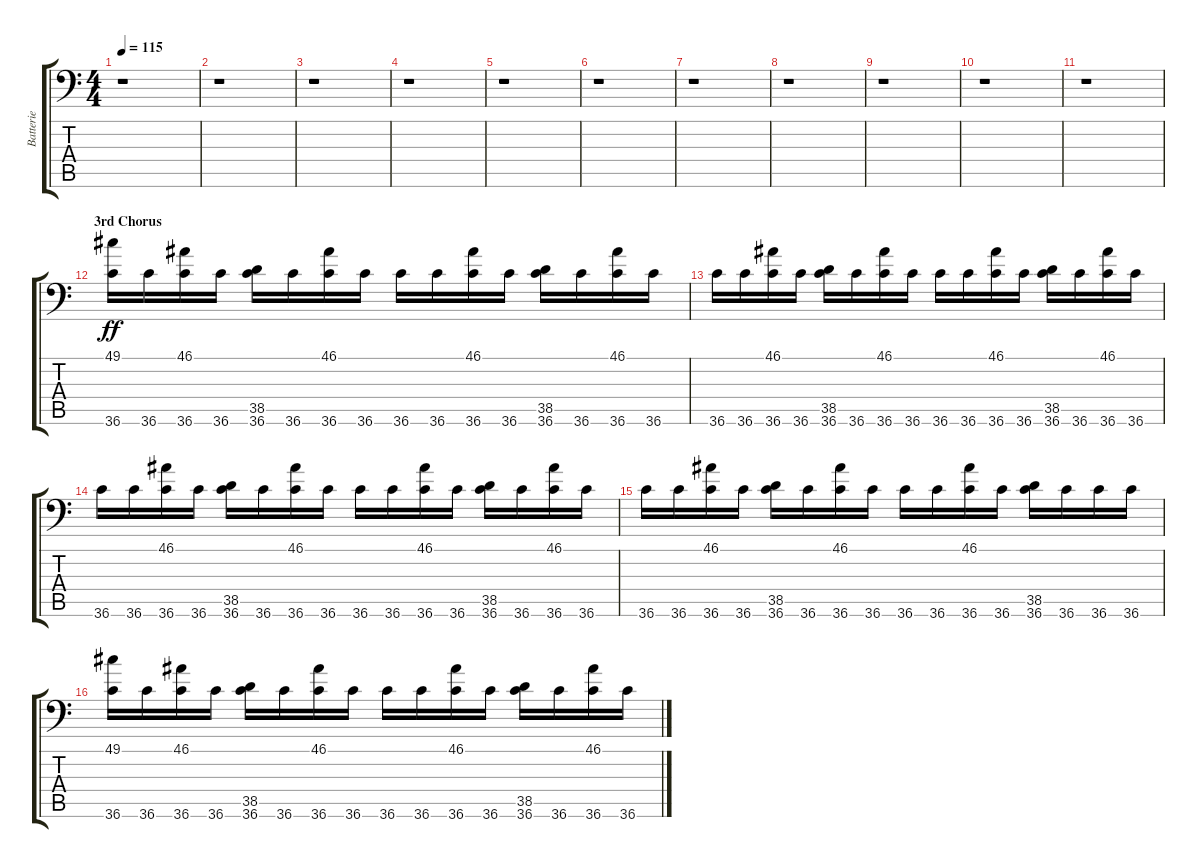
\track ("Batterie" "Batterie") {instrument acousticgrandpiano}
\staff {score tabs}
\tuning (C-1 C-1 C-1 C-1 C-1 C-1) {hide}
\ts (4 4)
\tempo 115
\clef f4
\ks c
r.1{dy f} |
r.1 |
r.1 |
r.1 |
r.1 |
r.1 |
r.1 |
r.1 |
r.1 |
r.1 |
r.1 |
\section ("" "3rd Chorus")
(49.1 36.6).16{dy ff} 36.6.16 (46.1 36.6).16 36.6.16 (38.5 36.6).16 36.6.16 (46.1 36.6).16 36.6.16 36.6.16 36.6.16 (46.1 36.6).16 36.6.16 (38.5 36.6).16 36.6.16 (46.1 36.6).16 36.6.16 |
36.6.16 36.6.16 (46.1 36.6).16 36.6.16 (38.5 36.6).16 36.6.16 (46.1 36.6).16 36.6.16 36.6.16 36.6.16 (46.1 36.6).16 36.6.16 (38.5 36.6).16 36.6.16 (46.1 36.6).16 36.6.16 |
36.6.16 36.6.16 (46.1 36.6).16 36.6.16 (38.5 36.6).16 36.6.16 (46.1 36.6).16 36.6.16 36.6.16 36.6.16 (46.1 36.6).16 36.6.16 (38.5 36.6).16 36.6.16 (46.1 36.6).16 36.6.16 |
36.6.16 36.6.16 (46.1 36.6).16 36.6.16 (38.5 36.6).16 36.6.16 (46.1 36.6).16 36.6.16 36.6.16 36.6.16 (46.1 36.6).16 36.6.16 (38.5 36.6).16 36.6.16 36.6.16 36.6.16 |
(49.1 36.6).16 36.6.16 (46.1 36.6).16 36.6.16 (38.5 36.6).16 36.6.16 (46.1 36.6).16 36.6.16 36.6.16 36.6.16 (46.1 36.6).16 36.6.16 (38.5 36.6).16 36.6.16 (46.1 36.6).16 36.6.16
